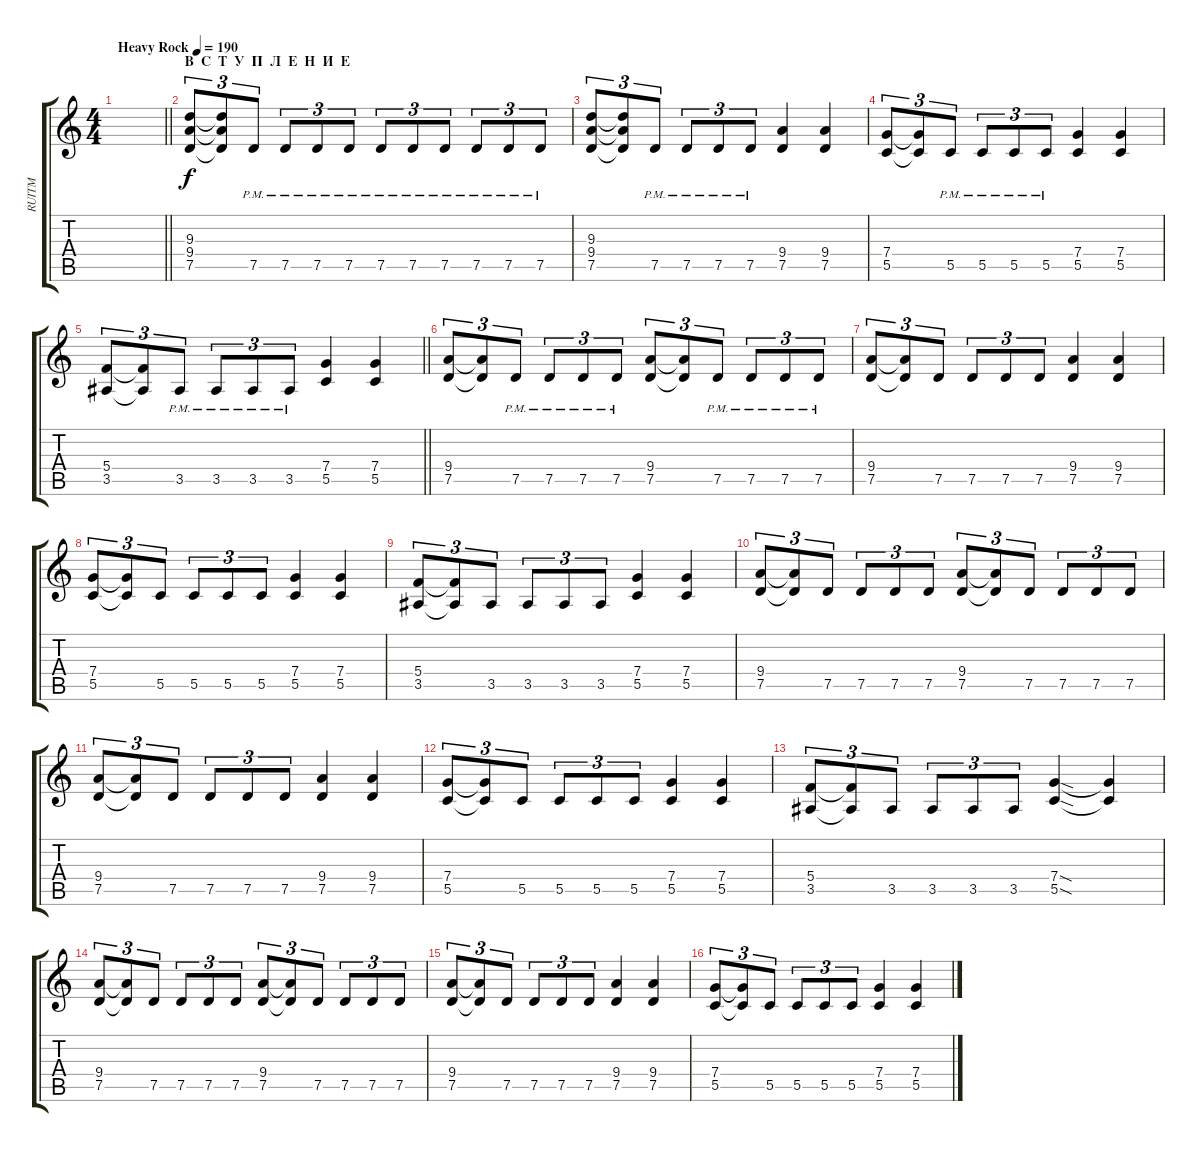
\track ("RUITM" "RUITM") {instrument distortionguitar}
\staff {score tabs}
\tuning (D4 A3 F3 C3 G2 D2) {hide}
\ts (4 4)
\tempo (190 "Heavy Rock")
\clef g2
\barLineRight lightlight
\ks c
|
\section ("" "В  С  Т  У  П  Л  Е  Н  И  Е")
(9.3 9.4 7.5).8{tu (3 2)} (9.3{t} 9.4{t} 7.5{t}).8{tu (3 2)} 7.5{pm}.8{tu (3 2)} 7.5{pm}.8{tu (3 2)} 7.5{pm}.8{tu (3 2)} 7.5{pm}.8{tu (3 2)} 7.5{pm}.8{tu (3 2)} 7.5{pm}.8{tu (3 2)} 7.5{pm}.8{tu (3 2)} 7.5{pm}.8{tu (3 2)} 7.5{pm}.8{tu (3 2)} 7.5{pm}.8{tu (3 2)} |
(9.3 9.4 7.5).8{tu (3 2)} (9.3{t} 9.4{t} 7.5{t}).8{tu (3 2)} 7.5{pm}.8{tu (3 2)} 7.5{pm}.8{tu (3 2)} 7.5{pm}.8{tu (3 2)} 7.5{pm}.8{tu (3 2)} (9.4 7.5).4 (9.4 7.5).4 |
(7.4 5.5).8{tu (3 2)} (7.4{t} 5.5{t}).8{tu (3 2)} 5.5{pm}.8{tu (3 2)} 5.5{pm}.8{tu (3 2)} 5.5{pm}.8{tu (3 2)} 5.5{pm}.8{tu (3 2)} (7.4 5.5).4 (7.4 5.5).4 |
\barLineRight lightlight
(5.4 3.5).8{tu (3 2)} (5.4{t} 3.5{t}).8{tu (3 2)} 3.5{pm}.8{tu (3 2)} 3.5{pm}.8{tu (3 2)} 3.5{pm}.8{tu (3 2)} 3.5{pm}.8{tu (3 2)} (7.4 5.5).4 (7.4 5.5).4 |
(9.4 7.5).8{tu (3 2)} (9.4{t} 7.5{t}).8{tu (3 2)} 7.5{pm}.8{tu (3 2)} 7.5{pm}.8{tu (3 2)} 7.5{pm}.8{tu (3 2)} 7.5{pm}.8{tu (3 2)} (9.4 7.5).8{tu (3 2)} (9.4{t} 7.5{t}).8{tu (3 2)} 7.5{pm}.8{tu (3 2)} 7.5{pm}.8{tu (3 2)} 7.5{pm}.8{tu (3 2)} 7.5{pm}.8{tu (3 2)} |
(9.4 7.5).8{tu (3 2)} (9.4{t} 7.5{t}).8{tu (3 2)} 7.5.8{tu (3 2)} 7.5.8{tu (3 2)} 7.5.8{tu (3 2)} 7.5.8{tu (3 2)} (9.4 7.5).4 (9.4 7.5).4 |
(7.4 5.5).8{tu (3 2)} (7.4{t} 5.5{t}).8{tu (3 2)} 5.5.8{tu (3 2)} 5.5.8{tu (3 2)} 5.5.8{tu (3 2)} 5.5.8{tu (3 2)} (7.4 5.5).4 (7.4 5.5).4 |
(5.4 3.5).8{tu (3 2)} (5.4{t} 3.5{t}).8{tu (3 2)} 3.5.8{tu (3 2)} 3.5.8{tu (3 2)} 3.5.8{tu (3 2)} 3.5.8{tu (3 2)} (7.4 5.5).4 (7.4 5.5).4 |
(9.4 7.5).8{tu (3 2)} (9.4{t} 7.5{t}).8{tu (3 2)} 7.5.8{tu (3 2)} 7.5.8{tu (3 2)} 7.5.8{tu (3 2)} 7.5.8{tu (3 2)} (9.4 7.5).8{tu (3 2)} (9.4{t} 7.5{t}).8{tu (3 2)} 7.5.8{tu (3 2)} 7.5.8{tu (3 2)} 7.5.8{tu (3 2)} 7.5.8{tu (3 2)} |
(9.4 7.5).8{tu (3 2)} (9.4{t} 7.5{t}).8{tu (3 2)} 7.5.8{tu (3 2)} 7.5.8{tu (3 2)} 7.5.8{tu (3 2)} 7.5.8{tu (3 2)} (9.4 7.5).4 (9.4 7.5).4 |
(7.4 5.5).8{tu (3 2)} (7.4{t} 5.5{t}).8{tu (3 2)} 5.5.8{tu (3 2)} 5.5.8{tu (3 2)} 5.5.8{tu (3 2)} 5.5.8{tu (3 2)} (7.4 5.5).4 (7.4 5.5).4 |
(5.4 3.5).8{tu (3 2)} (5.4{t} 3.5{t}).8{tu (3 2)} 3.5.8{tu (3 2)} 3.5.8{tu (3 2)} 3.5.8{tu (3 2)} 3.5.8{tu (3 2)} (7.4{sod} 5.5{sod}).4 (7.4{t} 5.5{t}).4 |
(9.4 7.5).8{tu (3 2)} (9.4{t} 7.5{t}).8{tu (3 2)} 7.5.8{tu (3 2)} 7.5.8{tu (3 2)} 7.5.8{tu (3 2)} 7.5.8{tu (3 2)} (9.4 7.5).8{tu (3 2)} (9.4{t} 7.5{t}).8{tu (3 2)} 7.5.8{tu (3 2)} 7.5.8{tu (3 2)} 7.5.8{tu (3 2)} 7.5.8{tu (3 2)} |
(9.4 7.5).8{tu (3 2)} (9.4{t} 7.5{t}).8{tu (3 2)} 7.5.8{tu (3 2)} 7.5.8{tu (3 2)} 7.5.8{tu (3 2)} 7.5.8{tu (3 2)} (9.4 7.5).4 (9.4 7.5).4 |
(7.4 5.5).8{tu (3 2)} (7.4{t} 5.5{t}).8{tu (3 2)} 5.5.8{tu (3 2)} 5.5.8{tu (3 2)} 5.5.8{tu (3 2)} 5.5.8{tu (3 2)} (7.4 5.5).4 (7.4 5.5).4
